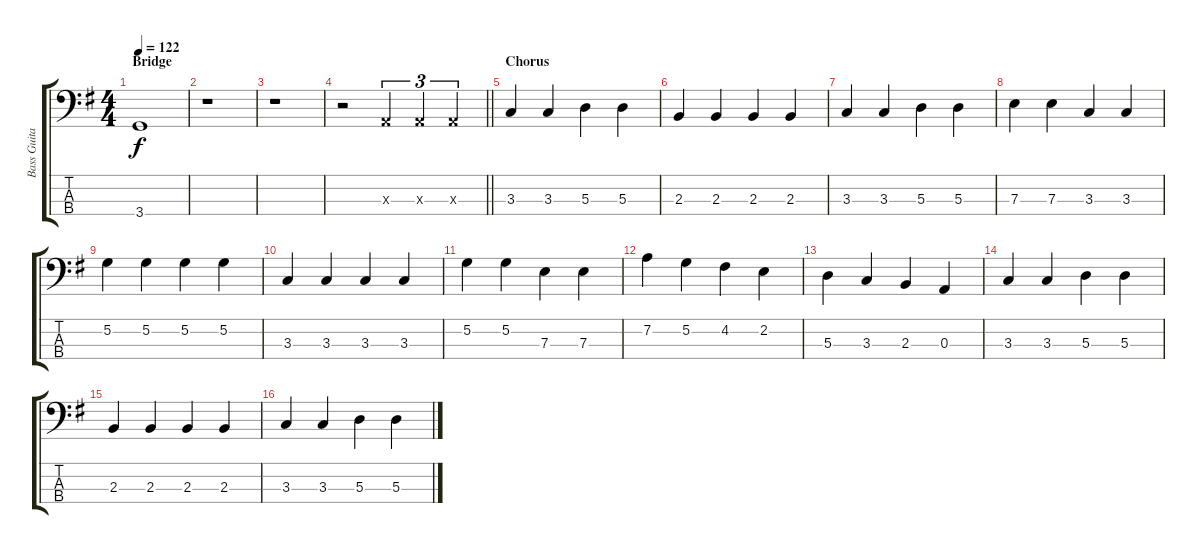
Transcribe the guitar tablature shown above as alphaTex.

\track ("Bass Guitar" "Bass Guita") {instrument electricbassfinger}
\staff {score tabs}
\tuning (G2 D2 A1 E1) {hide}
\ts (4 4)
\section ("" "Bridge")
\tempo 122
\clef f4
\ks g
3.4.1{dy f} |
r.1 |
r.1 |
\barLineRight lightlight
r.2 0.3{x}.4{tu (3 2)} 0.3{x}.4{tu (3 2)} 0.3{x}.4{tu (3 2)} |
\section ("" "Chorus")
3.3.4 3.3.4 5.3.4 5.3.4 |
2.3.4 2.3.4 2.3.4 2.3.4 |
3.3.4 3.3.4 5.3.4 5.3.4 |
7.3.4 7.3.4 3.3.4 3.3.4 |
5.2.4 5.2.4 5.2.4 5.2.4 |
3.3.4 3.3.4 3.3.4 3.3.4 |
5.2.4 5.2.4 7.3.4 7.3.4 |
7.2.4 5.2.4 4.2.4 2.2.4 |
5.3.4 3.3.4 2.3.4 0.3.4 |
3.3.4 3.3.4 5.3.4 5.3.4 |
2.3.4 2.3.4 2.3.4 2.3.4 |
3.3.4 3.3.4 5.3.4 5.3.4
